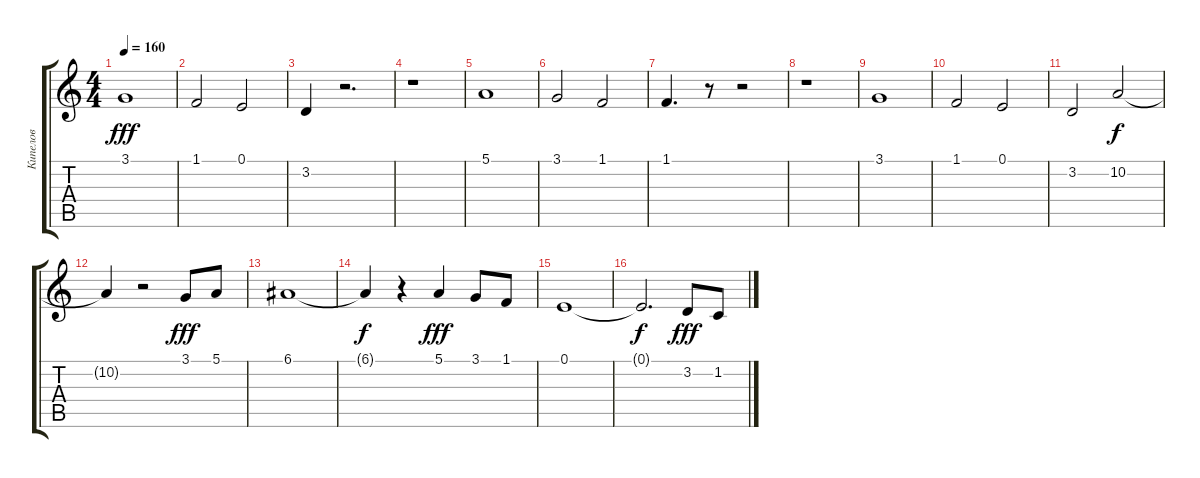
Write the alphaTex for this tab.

\track ("Кипелов" "Кипелов") {instrument tenorsax}
\staff {score tabs}
\tuning (E4 B3 G3 D3 A2 E2) {hide}
\ts (4 4)
\tempo 160
\clef g2
\ks c
3.1.1{dy fff} |
1.1.2 0.1.2 |
3.2.4 r.2{d} |
r.1 |
5.1.1 |
3.1.2 1.1.2 |
1.1.4{d} r.8 r.2 |
r.1 |
3.1.1 |
1.1.2 0.1.2 |
3.2.2 10.2.2{dy f} |
10.2{t}.4 r.2 3.1.8{dy fff} 5.1.8 |
6.1.1 |
6.1{t}.4{dy f} r.4 5.1.4{dy fff} 3.1.8 1.1.8 |
0.1.1 |
0.1{t}.2{d dy f} 3.2.8{dy fff} 1.2.8
